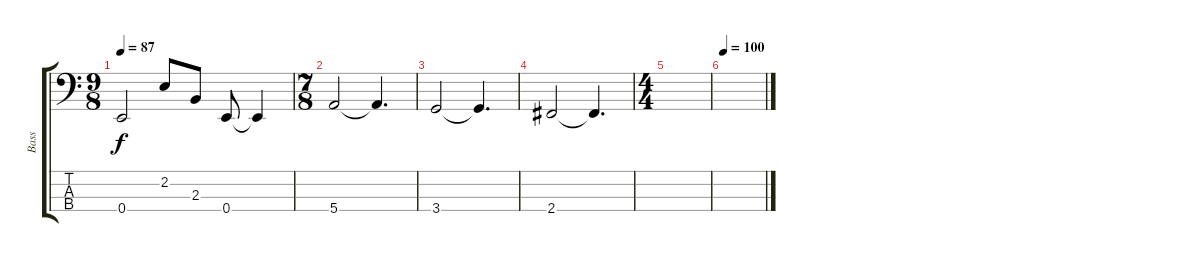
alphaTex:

\track ("Bass" "Bass") {instrument electricbassfinger}
\staff {score tabs}
\tuning (G2 D2 A1 E1) {hide}
\ts (9 8)
\tempo 87
\clef f4
\ks c
0.4.2{dy f} 2.2.8 2.3.8 0.4.8 0.4{t}.4 |
\ts (7 8)
5.4.2 5.4{t}.4{d} |
3.4.2 3.4{t}.4{d} |
2.4.2 2.4{t}.4{d} |
\ts (4 4)
|
\tempo 100
